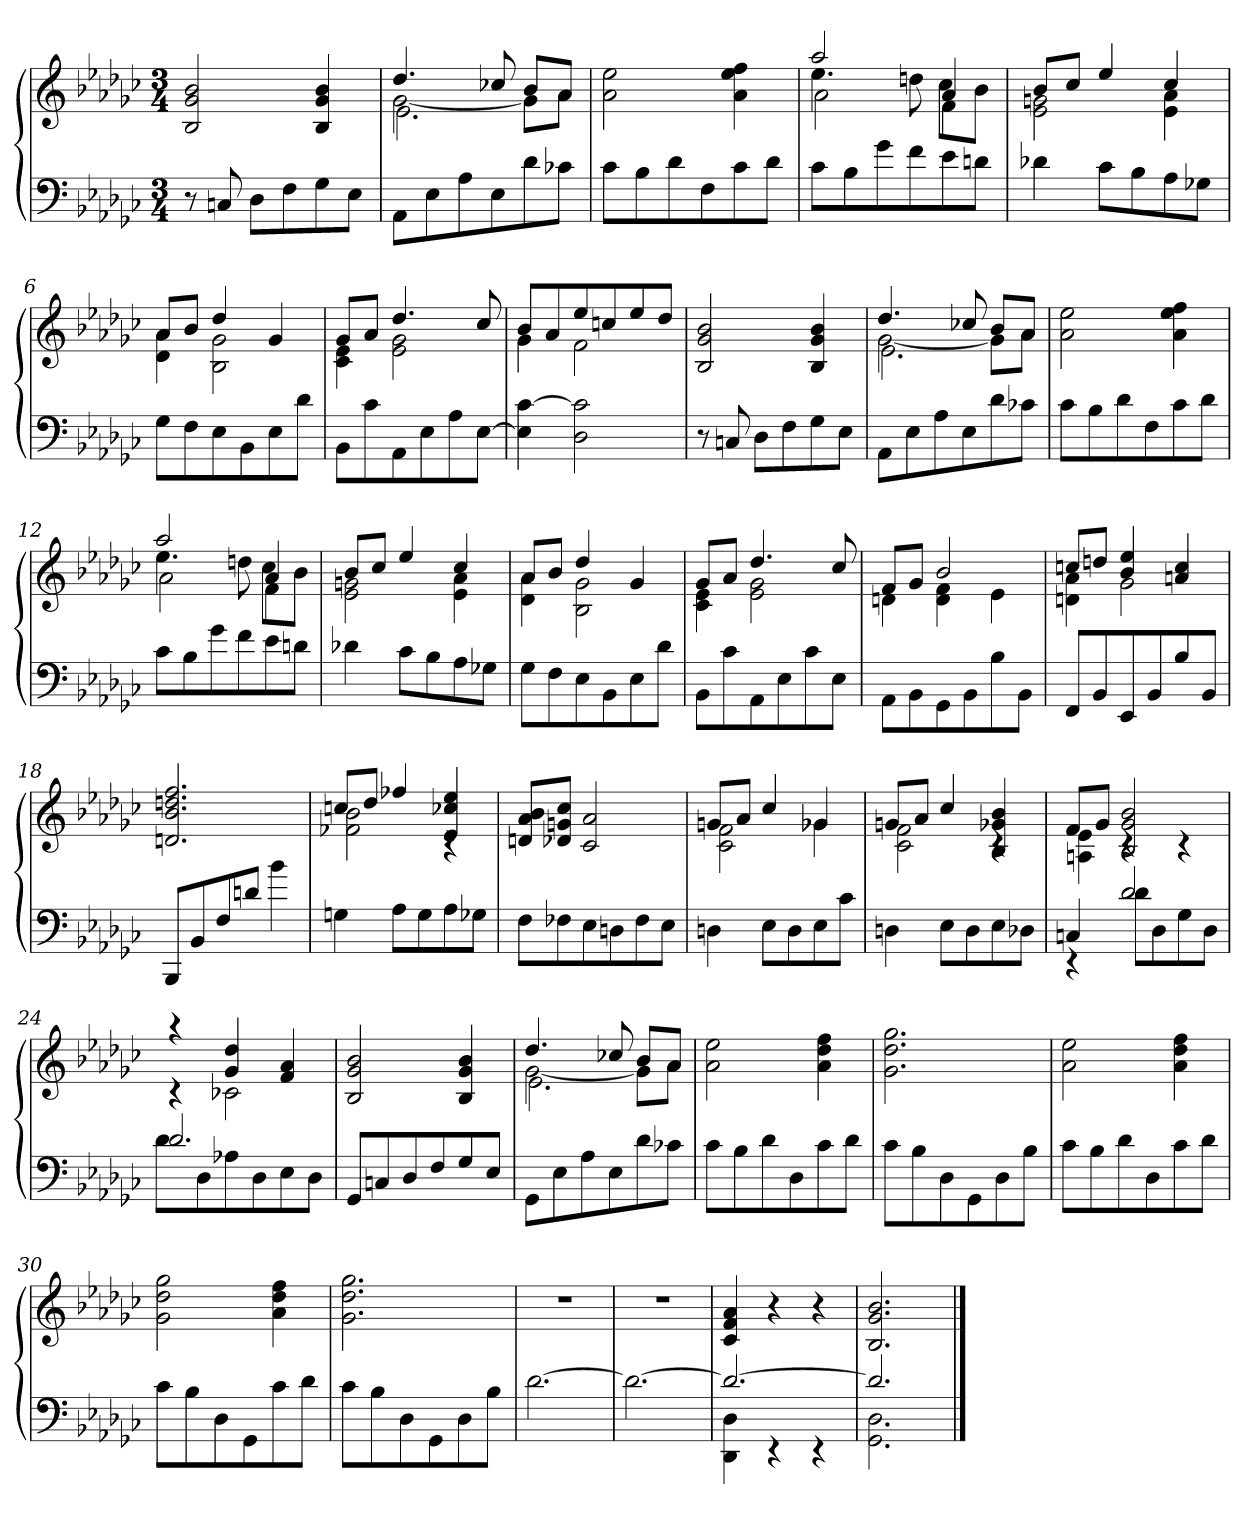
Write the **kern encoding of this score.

**kern	**kern
*part1	*part1
*staff2	*staff1
*clefF4	*clefG2
*k[b-e-a-d-g-c-]	*k[b-e-a-d-g-c-]
*G-:	*G-:
*M3/4	*M3/4
=1	=1
8r	2B- 2g- 2b-
8Cn	.
8D-L	.
8F	.
8G-	4B- 4g- 4b-
8E-J	.
=2	=2
*	*^
*	*	*^
8AA-L	4.dd-	[2g-	2.e-\
8E-	.	.	.
8A-	.	.	.
8E-	8cc-X	.	.
8d-	8b-L	8g-L]	.
8c-XJ	8a-J	8a-J	.
*	*v	*v	*v
=3	=3
8c-L	2a- 2ee-
8B-	.
8d-	.
8F	.
8c-	4a- 4ee- 4ff
8d-J	.
=4	=4
*	*^
*	*	*^
8c-L	2aa-	4.ee-	2a-\
8B-	.	.	.
8g-	.	.	.
8f	.	8ddn	.
8e-	4a-	8cc-L	4f\
8dnJ	.	8b-J	.
*	*	*v	*v
=5	=5	=5
4d-X	8b-L	2e- 2gn
.	8cc-J	.
8c-L	4ee-	.
8B-	.	.
8A-	4cc-	4e- 4a-
8G-XJ	.	.
=6	=6	=6
8G-L	8a-L	4d- 4a-
8F	8b-J	.
8E-	4dd-	2B- 2g-
8BB-	.	.
8E-	4g-	.
8d-J	.	.
=7	=7	=7
8BB-L	8g-L	4c- 4e-
8c-	8a-J	.
8AA-	4.dd-	2e- 2g-
8E-	.	.
8A-	.	.
[8E-J	8cc-	.
=8	=8	=8
4E-] [4c-	8b-L	4g-
.	8a-	.
2D- 2c-]	8ee-	2f
.	8ccn	.
.	8ee-	.
.	8dd-J	.
*	*v	*v
=9	=9
8r	2B- 2g- 2b-
8Cn	.
8D-L	.
8F	.
8G-	4B- 4g- 4b-
8E-J	.
=10	=10
*	*^
*	*	*^
8AA-L	4.dd-	[2g-	2.e-\
8E-	.	.	.
8A-	.	.	.
8E-	8cc-X	.	.
8d-	8b-L	8g-L]	.
8c-XJ	8a-J	8a-J	.
*	*v	*v	*v
=11	=11
8c-L	2a- 2ee-
8B-	.
8d-	.
8F	.
8c-	4a- 4ee- 4ff
8d-J	.
=12	=12
*	*^
*	*	*^
8c-L	2aa-	4.ee-	2a-\
8B-	.	.	.
8g-	.	.	.
8f	.	8ddn	.
8e-	4a-	8cc-L	4f\
8dnJ	.	8b-J	.
*	*	*v	*v
=13	=13	=13
4d-X	8b-L	2e- 2gn
.	8cc-J	.
8c-L	4ee-	.
8B-	.	.
8A-	4cc-	4e- 4a-
8G-XJ	.	.
=14	=14	=14
8G-L	8a-L	4d- 4a-
8F	8b-J	.
8E-	4dd-	2B- 2g-
8BB-	.	.
8E-	4g-	.
8d-J	.	.
=15	=15	=15
8BB-L	8g-L	4c- 4e-
8c-	8a-J	.
8AA-	4.dd-	2e- 2g-
8E-	.	.
8c-	.	.
8E-J	8cc-	.
=16	=16	=16
8AA-L	8fL	4dn
8BB-	8g-J	.
8GG-	2b-	4d 4f
8BB-	.	.
8B-	.	4e-
8BB-J	.	.
=17	=17	=17
8FFL	8ccnL	4dn 4a-
8BB-	8ddnJ	.
8EE-	4b- 4ee-	2g-
8BB-	.	.
8B-	4an 4cc	.
8BB-J	.	.
*	*v	*v
=18	=18
8BBB-L	2.dn 2.b- 2.ddn 2.ff
8BB-	.
8F	.
8dnJ	.
4b-	.
=19	=19
*	*^
4Gn	8ccnL	2f-X 2b-
.	8dd-J	.
8A-L	4ff-X	.
8G	.	.
8A-	4e- 4cc-X 4ee-	4rc
8G-XJ	.	.
*	*v	*v
=20	=20
8FL	8dn 8a- 8b-L
8F-X	8d-X 8gn 8cc-J
8E-	2c- 2a-
8Dn	.
8F-	.
8E-J	.
=21	=21
*	*^
4Dn	8gnL	2c- 2f
.	8a-J	.
8E-L	4cc-	.
8D	.	.
8E-	4g-X	4g-X
8c-J	.	.
=22	=22	=22
4Dn	8gnL	2c- 2f
.	8a-J	.
8E-L	4cc-	.
8D	.	.
8E-	4B- 4g-X 4b-	4rc
8D-XJ	.	.
=23	=23	=23
*^	*	*
4Cn	4rEE	8fL	4An 4e-
.	.	8g-J	.
2d-	8d-L	2B- 2g- 2b-	4rc
.	8D-	.	.
.	8G-	.	4rc
.	8D-J	.	.
=24	=24	=24	=24
2.d-	8d-L	4raa	4rc
.	8D-	.	.
.	8A-X	4g- 4dd-	2c-X
.	8D-	.	.
.	8E-	4f 4a-	.
.	8D-J	.	.
*v	*v	*	*
*	*v	*v
=25	=25
8GG-L	2B- 2g- 2b-
8Cn	.
8D-	.
8F	.
8G-	4B- 4g- 4b-
8E-J	.
=26	=26
*	*^
*	*	*^
8GG-L	4.dd-	[2g-	2.e-\
8E-	.	.	.
8A-	.	.	.
8E-	8cc-X	.	.
8d-	8b-L	8g-L]	.
8c-XJ	8a-J	8a-J	.
*	*v	*v	*v
=27	=27
8c-L	2a- 2ee-
8B-	.
8d-	.
8D-	.
8c-	4a- 4dd- 4ff
8d-J	.
=28	=28
8c-L	2.g- 2.dd- 2.gg-
8B-	.
8D-	.
8GG-	.
8D-	.
8B-J	.
=29	=29
8c-L	2a- 2ee-
8B-	.
8d-	.
8D-	.
8c-	4a- 4dd- 4ff
8d-J	.
=30	=30
8c-L	2g- 2dd- 2gg-
8B-	.
8D-	.
8GG-	.
8c-	4a- 4dd- 4ff
8d-J	.
=31	=31
8c-L	2.g- 2.dd- 2.gg-
8B-	.
8D-	.
8GG-	.
8D-	.
8B-J	.
=32	=32
[2.d-	2.r
=33	=33
2.d-_	2.r
=34	=34
*^	*
2.d-_	4DD- 4D-	4c- 4f 4a-
.	4rEE	4r
.	4rEE	4r
=35	=35	=35
2.d-]	2.GG- 2.D-	2.B- 2.g- 2.b-
*v	*v	*
==	==
*-	*-
